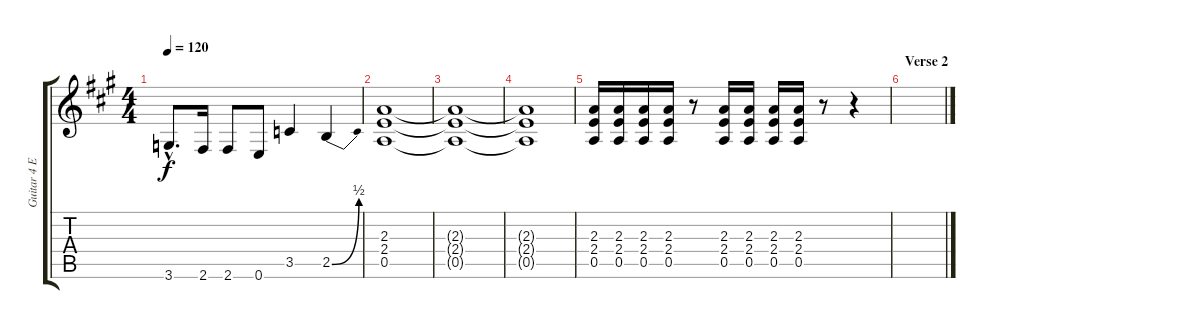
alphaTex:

\track ("Guitar 4 Electric " "Guitar 4 E") {instrument overdrivenguitar}
\staff {score tabs}
\tuning (E4 B3 G3 D3 A2 E2) {hide}
\ts (4 4)
\tempo 120
\clef g2
\ks a
3.6{hac}.8{d dy f} 2.6.16 2.6.8 0.6.8 3.5.4 2.5{be (bend 0 0 60 2)}.4 |
(2.3 2.4 0.5).1 |
(2.3{t} 2.4{t} 0.5{t}).1 |
(2.3{t} 2.4{t} 0.5{t}).1 |
(2.3 2.4 0.5).16 (2.3 2.4 0.5).16 (2.3 2.4 0.5).16 (2.3 2.4 0.5).16 r.8 (2.3 2.4 0.5).16 (2.3 2.4 0.5).16 (2.3 2.4 0.5).16 (2.3 2.4 0.5).16 r.8 r.4 |
\section ("" "Verse 2")
